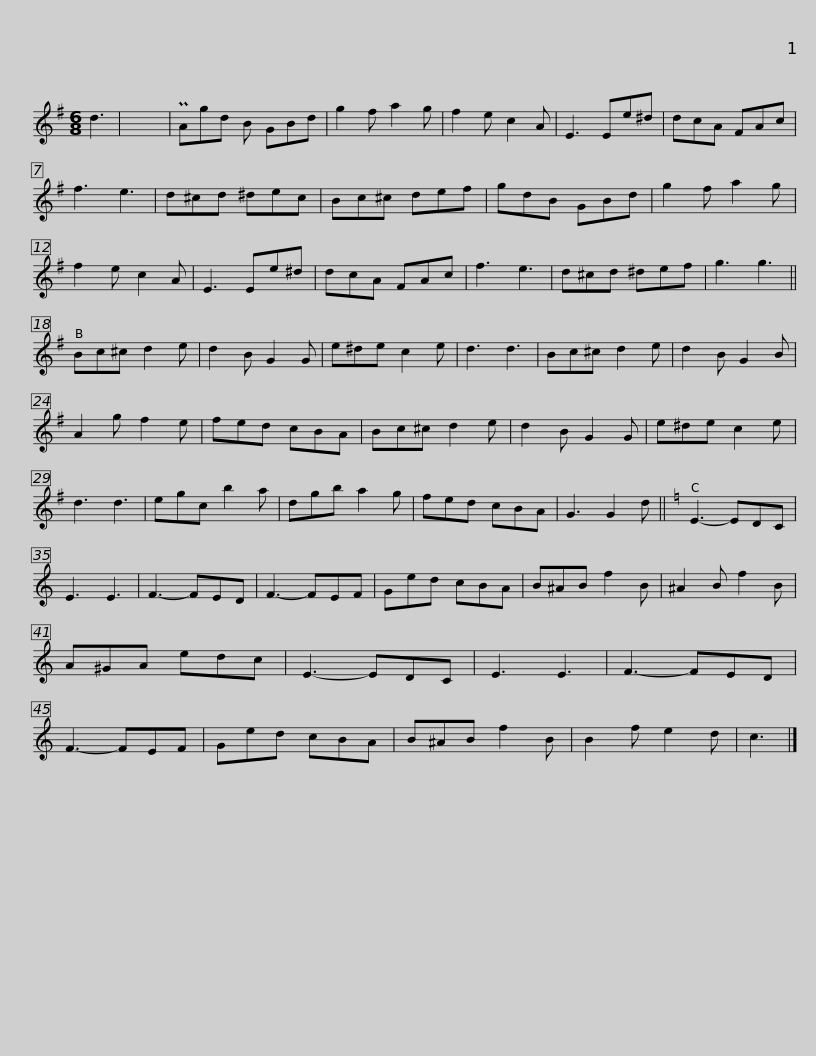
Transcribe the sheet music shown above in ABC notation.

X:1
L:1/8
M:6/8
I:linebreak $
K:G
V:1 treble
V:1
 d3 | x6 | PAgd B GBd | g2 f a2 g | f2 e c2 A | %5
 E3 Ee^d | dcA FAc | f3 e3 | d^cd ^dec |$ Bc^c def | %10
 gdB GBd | g2 f a2 g | f2 e c2 A | E3 Ee^d | dcA FAc | %15
 f3 e3 | d^cd ^def |$ g3 g3 || Bc^c d2 e | d2 B G2 G | %20
 e^de c2 e | d3 d3 | Bc^c d2 e | d2 B G2 B | A2 g f2 e | %25
 fed cBA |$ Bc^c d2 e | d2 B G2 G | e^de c2 e | d3 d3 | %30
 egc b2 a | dgb a2 g | fed cBA | G3 G2 d ||$[K:C] E3- EDC | %35
 E3 E3 | F3- FED | F3- FEF | Ged cBA | B^AB f2 B | %40
 ^A2 B f2 B | A^GA edc | E3- EDC |$ E3 E3 | F3- FED | %45
 F3- FEF | Ged cBA | B^AB f2 B | B2 f e2 d | c3 |] %50
